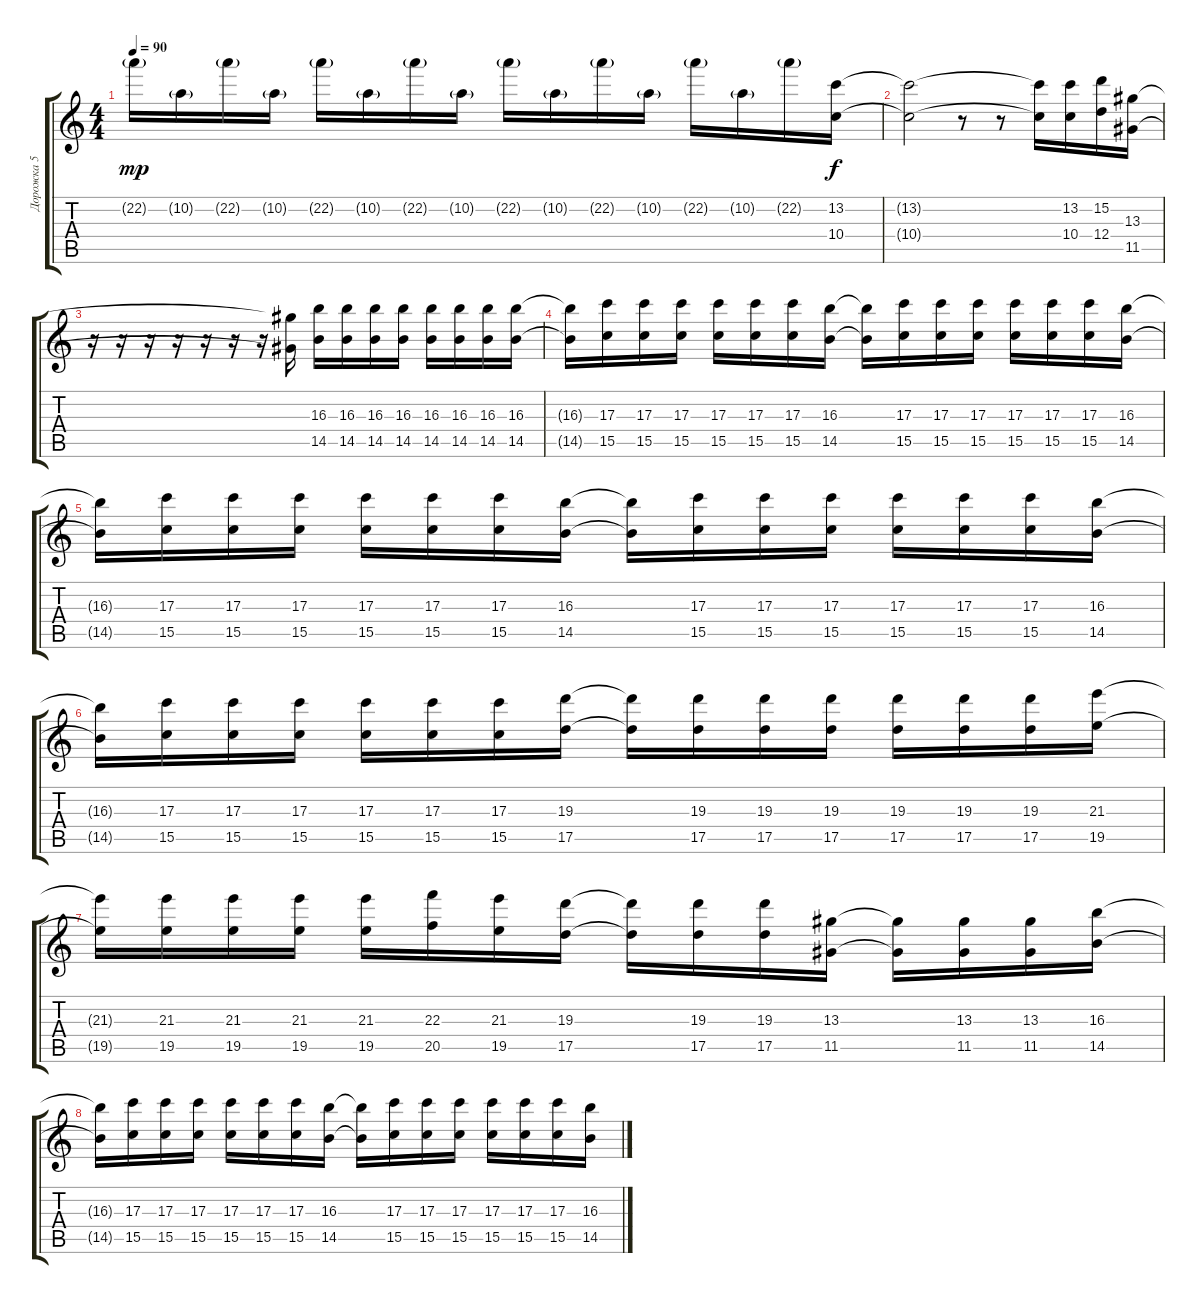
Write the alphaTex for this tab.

\track ("Дорожка 5" "Дорожка 5") {instrument overdrivenguitar}
\staff {score tabs}
\tuning (E4 B3 G3 D3 A2 D2) {hide}
\ts (4 4)
\tempo 90
\clef g2
\ks c
22.2{g}.16{dy mp} 10.2{g}.16 22.2{g}.16 10.2{g}.16 22.2{g}.16 10.2{g}.16 22.2{g}.16 10.2{g}.16 22.2{g}.16 10.2{g}.16 22.2{g}.16 10.2{g}.16 22.2{g}.16 10.2{g}.16 22.2{g}.16 (13.2 10.4).16{dy f} |
(13.2{t} 10.4{t}).2 r.8 r.8 (13.2{t} 10.4{t}).16 (13.2 10.4).16 (15.2 12.4).16 (13.3 11.5).16 |
r.16 r.16 r.16 r.16 r.16 r.16 r.16 (13.3{t} 11.5{t}).16 (16.3 14.5).16 (16.3 14.5).16 (16.3 14.5).16 (16.3 14.5).16 (16.3 14.5).16 (16.3 14.5).16 (16.3 14.5).16 (16.3 14.5).16 |
(16.3{t} 14.5{t}).16 (17.3 15.5).16 (17.3 15.5).16 (17.3 15.5).16 (17.3 15.5).16 (17.3 15.5).16 (17.3 15.5).16 (16.3 14.5).16 (16.3{t} 14.5{t}).16 (17.3 15.5).16 (17.3 15.5).16 (17.3 15.5).16 (17.3 15.5).16 (17.3 15.5).16 (17.3 15.5).16 (16.3 14.5).16 |
(16.3{t} 14.5{t}).16 (17.3 15.5).16 (17.3 15.5).16 (17.3 15.5).16 (17.3 15.5).16 (17.3 15.5).16 (17.3 15.5).16 (16.3 14.5).16 (16.3{t} 14.5{t}).16 (17.3 15.5).16 (17.3 15.5).16 (17.3 15.5).16 (17.3 15.5).16 (17.3 15.5).16 (17.3 15.5).16 (16.3 14.5).16 |
(16.3{t} 14.5{t}).16 (17.3 15.5).16 (17.3 15.5).16 (17.3 15.5).16 (17.3 15.5).16 (17.3 15.5).16 (17.3 15.5).16 (19.3 17.5).16 (19.3{t} 17.5{t}).16 (19.3 17.5).16 (19.3 17.5).16 (19.3 17.5).16 (19.3 17.5).16 (19.3 17.5).16 (19.3 17.5).16 (21.3 19.5).16 |
(21.3{t} 19.5{t}).16 (21.3 19.5).16 (21.3 19.5).16 (21.3 19.5).16 (21.3 19.5).16 (22.3 20.5).16 (21.3 19.5).16 (19.3 17.5).16 (19.3{t} 17.5{t}).16 (19.3 17.5).16 (19.3 17.5).16 (13.3 11.5).16 (13.3{t} 11.5{t}).16 (13.3 11.5).16 (13.3 11.5).16 (16.3 14.5).16 |
(16.3{t} 14.5{t}).16 (17.3 15.5).16 (17.3 15.5).16 (17.3 15.5).16 (17.3 15.5).16 (17.3 15.5).16 (17.3 15.5).16 (16.3 14.5).16 (16.3{t} 14.5{t}).16 (17.3 15.5).16 (17.3 15.5).16 (17.3 15.5).16 (17.3 15.5).16 (17.3 15.5).16 (17.3 15.5).16 (16.3 14.5).16
